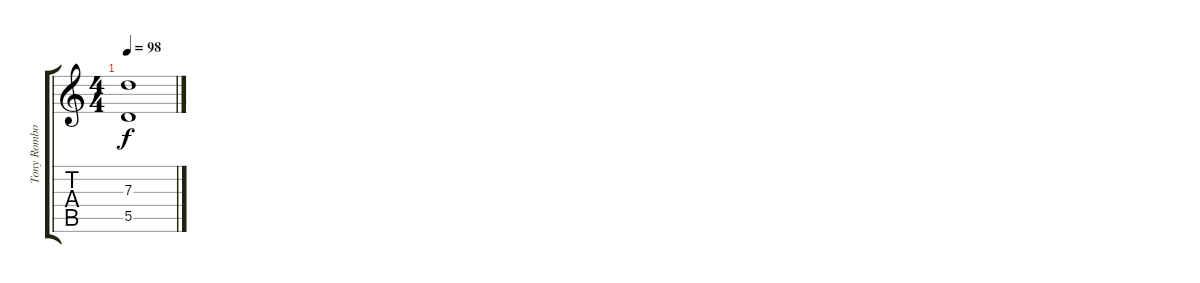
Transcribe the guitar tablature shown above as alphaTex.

\track ("Tony Rombola - Fills Guitar" "Tony Rombo") {instrument distortionguitar}
\staff {score tabs}
\tuning (E4 B3 G3 D3 A2 D2) {hide}
\ts (4 4)
\tempo 98
\clef g2
\ks c
(7.3{t} 5.5{t}).1{dy f}
